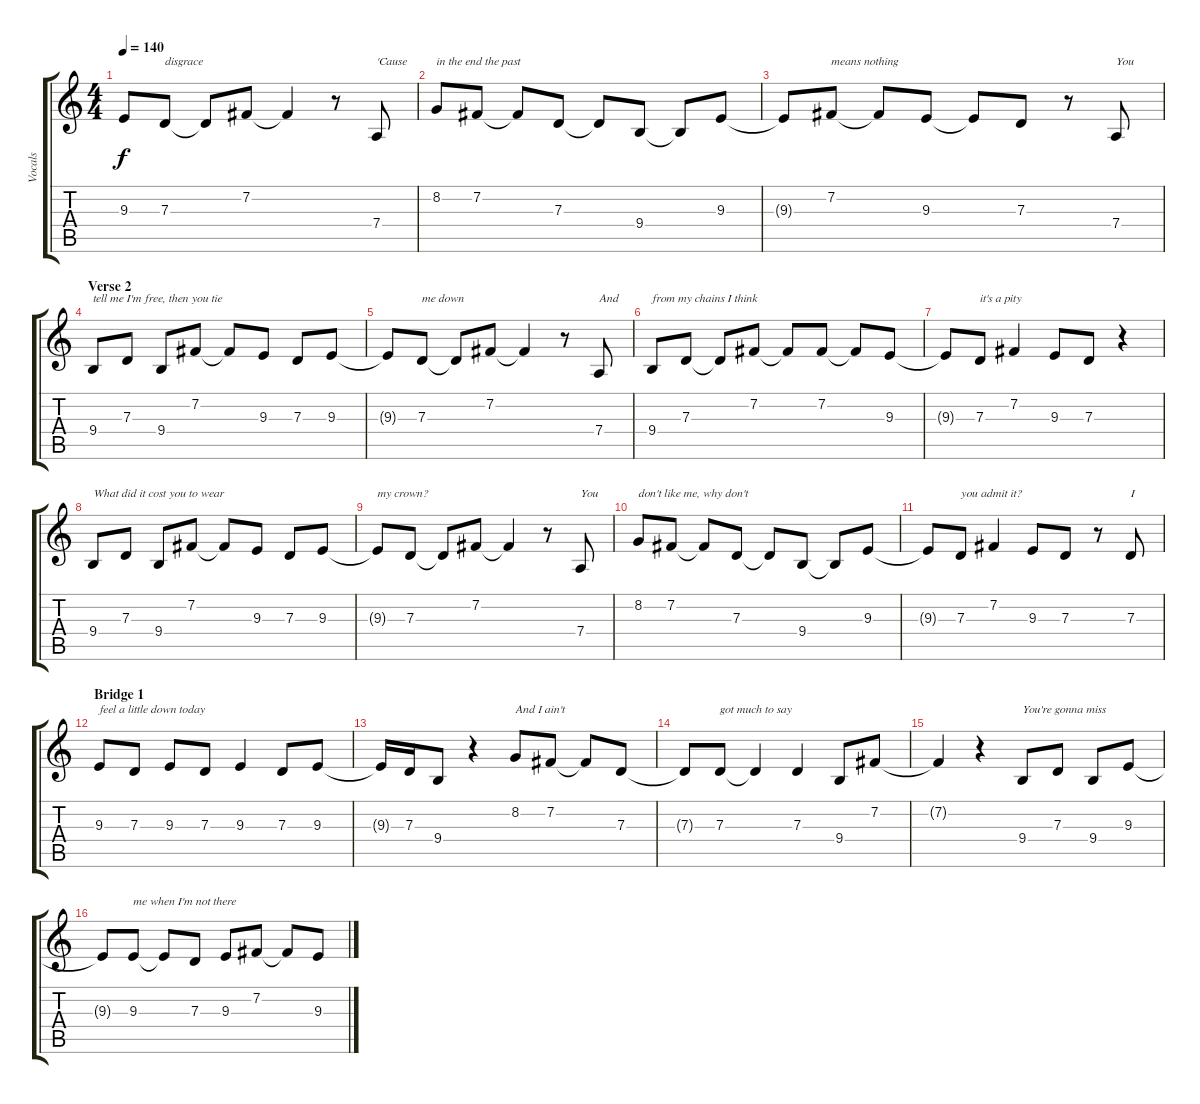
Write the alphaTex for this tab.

\track ("Vocals" "Vocals") {instrument tenorsax}
\staff {score tabs}
\tuning (E4 B3 G3 D3 A2 E2) {hide}
\ts (4 4)
\tempo 140
\clef g2
\ks c
9.3{t}.8{dy f} 7.3.8{txt "disgrace"} 7.3{t}.8 7.2.8 7.2{t}.4 r.8 7.4.8{txt "'Cause"} |
8.2.8{txt "in the end the past"} 7.2.8 7.2{t}.8 7.3.8 7.3{t}.8 9.4.8 9.4{t}.8 9.3.8 |
9.3{t}.8 7.2.8{txt "means nothing"} 7.2{t}.8 9.3.8 9.3{t}.8 7.3.8 r.8 7.4.8{txt "You"} |
\section ("" "Verse 2")
9.4.8{txt "tell me I'm free, then you tie"} 7.3.8 9.4.8 7.2.8 7.2{t}.8 9.3.8 7.3.8 9.3.8 |
9.3{t}.8 7.3.8{txt "me down"} 7.3{t}.8 7.2.8 7.2{t}.4 r.8 7.4.8{txt "And"} |
9.4.8{txt "from my chains I think"} 7.3.8 7.3{t}.8 7.2.8 7.2{t}.8 7.2.8 7.2{t}.8 9.3.8 |
9.3{t}.8 7.3.8{txt "it's a pity"} 7.2.4 9.3.8 7.3.8 r.4 |
9.4.8{txt "What did it cost you to wear"} 7.3.8 9.4.8 7.2.8 7.2{t}.8 9.3.8 7.3.8 9.3.8 |
9.3{t}.8{txt "my crown?"} 7.3.8 7.3{t}.8 7.2.8 7.2{t}.4 r.8 7.4.8{txt "You"} |
8.2.8{txt "don't like me, why don't"} 7.2.8 7.2{t}.8 7.3.8 7.3{t}.8 9.4.8 9.4{t}.8 9.3.8 |
9.3{t}.8 7.3.8{txt "you admit it?"} 7.2.4 9.3.8 7.3.8 r.8 7.3.8{txt "I"} |
\section ("" "Bridge 1")
9.3.8{txt "feel a little down today"} 7.3.8 9.3.8 7.3.8 9.3.4 7.3.8 9.3.8 |
9.3{t}.16 7.3.16 9.4.8 r.4 8.2.8{txt "And I ain't"} 7.2.8 7.2{t}.8 7.3.8 |
7.3{t}.8 7.3.8{txt "got much to say"} 7.3{t}.4 7.3.4 9.4.8 7.2.8 |
7.2{t}.4 r.4 9.4.8{txt "You're gonna miss"} 7.3.8 9.4.8 9.3.8 |
9.3{t}.8 9.3.8{txt "me when I'm not there"} 9.3{t}.8 7.3.8 9.3.8 7.2.8 7.2{t}.8 9.3.8
